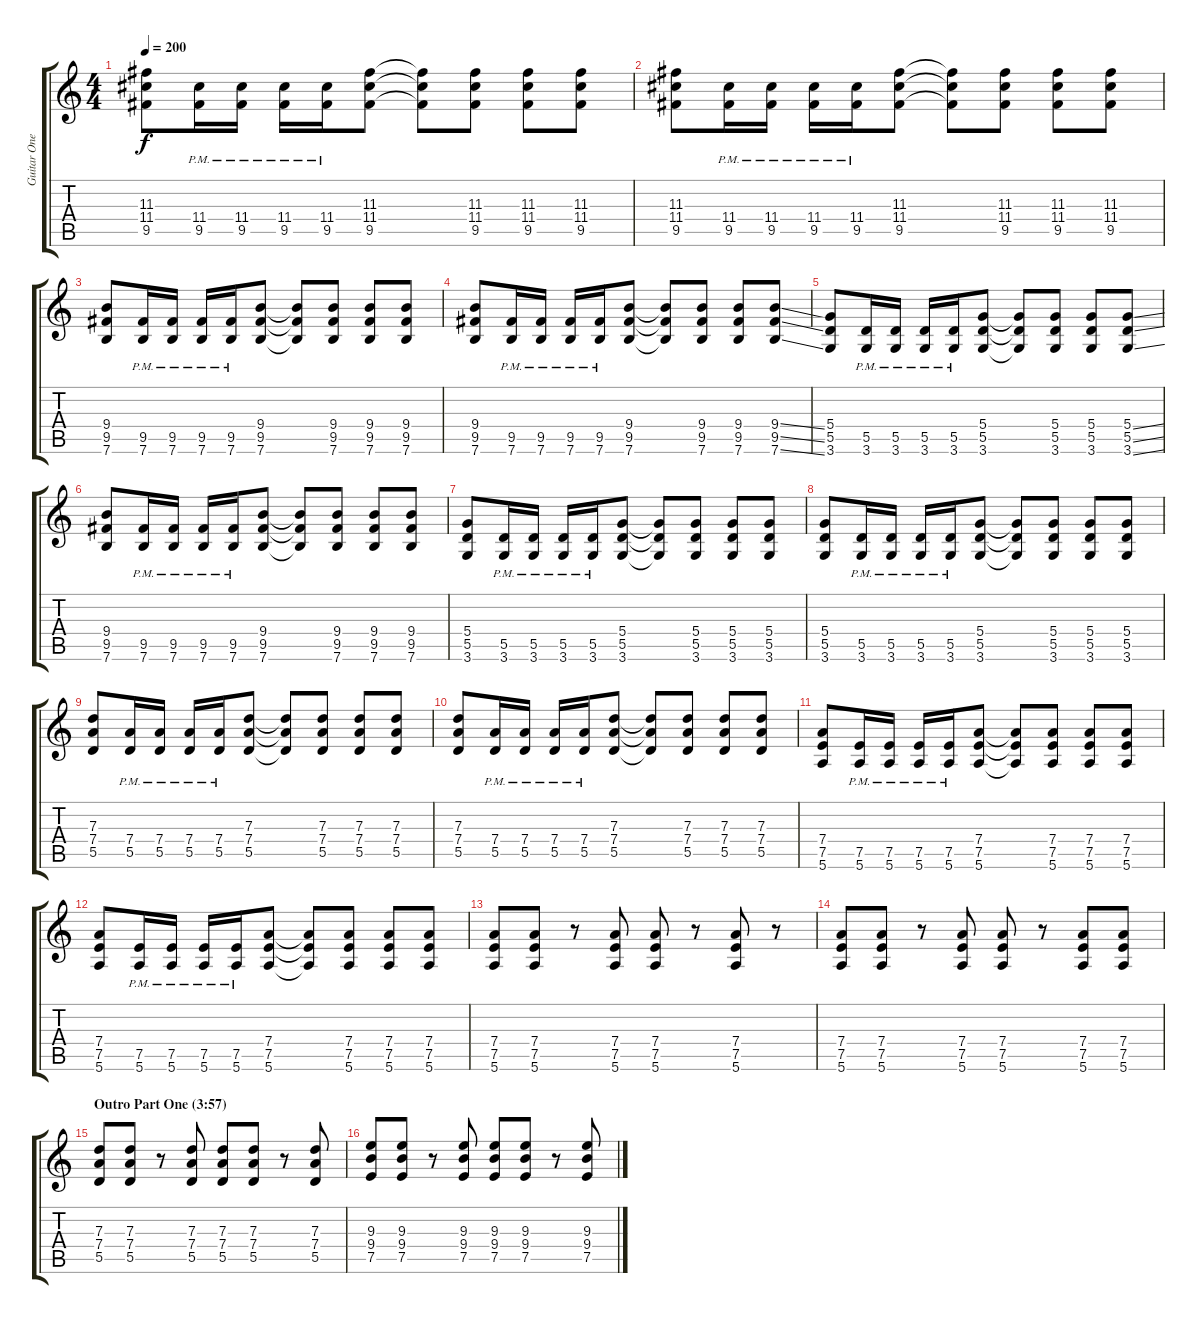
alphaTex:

\track ("Guitar One" "Guitar One") {instrument distortionguitar}
\staff {score tabs}
\tuning (E4 B3 G3 D3 A2 E2) {hide}
\ts (4 4)
\tempo 200
\clef g2
\ks c
(11.3 11.4 9.5).8{dy f} (11.4{pm} 9.5{pm}).16 (11.4{pm} 9.5{pm}).16 (11.4{pm} 9.5{pm}).16 (11.4{pm} 9.5{pm}).16 (11.3 11.4 9.5).8 (11.3{t} 11.4{t} 9.5{t}).8 (11.3 11.4 9.5).8 (11.3 11.4 9.5).8 (11.3 11.4 9.5).8 |
(11.3 11.4 9.5).8 (11.4{pm} 9.5{pm}).16 (11.4{pm} 9.5{pm}).16 (11.4{pm} 9.5{pm}).16 (11.4{pm} 9.5{pm}).16 (11.3 11.4 9.5).8 (11.3{t} 11.4{t} 9.5{t}).8 (11.3 11.4 9.5).8 (11.3 11.4 9.5).8 (11.3 11.4 9.5).8 |
(9.4 9.5 7.6).8 (9.5{pm} 7.6{pm}).16 (9.5{pm} 7.6{pm}).16 (9.5{pm} 7.6{pm}).16 (9.5{pm} 7.6{pm}).16 (9.4 9.5 7.6).8 (9.4{t} 9.5{t} 7.6{t}).8 (9.4 9.5 7.6).8 (9.4 9.5 7.6).8 (9.4 9.5 7.6).8 |
(9.4 9.5 7.6).8 (9.5{pm} 7.6{pm}).16 (9.5{pm} 7.6{pm}).16 (9.5{pm} 7.6{pm}).16 (9.5{pm} 7.6{pm}).16 (9.4 9.5 7.6).8 (9.4{t} 9.5{t} 7.6{t}).8 (9.4 9.5 7.6).8 (9.4 9.5 7.6).8 (9.4{ss} 9.5{ss} 7.6{ss}).8 |
(5.4 5.5 3.6).8 (5.5{pm} 3.6{pm}).16 (5.5{pm} 3.6{pm}).16 (5.5{pm} 3.6{pm}).16 (5.5{pm} 3.6{pm}).16 (5.4 5.5 3.6).8 (5.4{t} 5.5{t} 3.6{t}).8 (5.4 5.5 3.6).8 (5.4 5.5 3.6).8 (5.4{ss} 5.5{ss} 3.6{ss}).8 |
(9.4 9.5 7.6).8 (9.5{pm} 7.6{pm}).16 (9.5{pm} 7.6{pm}).16 (9.5{pm} 7.6{pm}).16 (9.5{pm} 7.6{pm}).16 (9.4 9.5 7.6).8 (9.4{t} 9.5{t} 7.6{t}).8 (9.4 9.5 7.6).8 (9.4 9.5 7.6).8 (9.4 9.5 7.6).8 |
(5.4 5.5 3.6).8 (5.5{pm} 3.6{pm}).16 (5.5{pm} 3.6{pm}).16 (5.5{pm} 3.6{pm}).16 (5.5{pm} 3.6{pm}).16 (5.4 5.5 3.6).8 (5.4{t} 5.5{t} 3.6{t}).8 (5.4 5.5 3.6).8 (5.4 5.5 3.6).8 (5.4 5.5 3.6).8 |
(5.4 5.5 3.6).8 (5.5{pm} 3.6{pm}).16 (5.5{pm} 3.6{pm}).16 (5.5{pm} 3.6{pm}).16 (5.5{pm} 3.6{pm}).16 (5.4 5.5 3.6).8 (5.4{t} 5.5{t} 3.6{t}).8 (5.4 5.5 3.6).8 (5.4 5.5 3.6).8 (5.4 5.5 3.6).8 |
(7.3 7.4 5.5).8 (7.4{pm} 5.5{pm}).16 (7.4{pm} 5.5{pm}).16 (7.4{pm} 5.5{pm}).16 (7.4{pm} 5.5{pm}).16 (7.3 7.4 5.5).8 (7.3{t} 7.4{t} 5.5{t}).8 (7.3 7.4 5.5).8 (7.3 7.4 5.5).8 (7.3 7.4 5.5).8 |
(7.3 7.4 5.5).8 (7.4{pm} 5.5{pm}).16 (7.4{pm} 5.5{pm}).16 (7.4{pm} 5.5{pm}).16 (7.4{pm} 5.5{pm}).16 (7.3 7.4 5.5).8 (7.3{t} 7.4{t} 5.5{t}).8 (7.3 7.4 5.5).8 (7.3 7.4 5.5).8 (7.3 7.4 5.5).8 |
(7.4 7.5 5.6).8 (7.5{pm} 5.6{pm}).16 (7.5{pm} 5.6{pm}).16 (7.5{pm} 5.6{pm}).16 (7.5{pm} 5.6{pm}).16 (7.4 7.5 5.6).8 (7.4{t} 7.5{t} 5.6{t}).8 (7.4 7.5 5.6).8 (7.4 7.5 5.6).8 (7.4 7.5 5.6).8 |
(7.4 7.5 5.6).8 (7.5{pm} 5.6{pm}).16 (7.5{pm} 5.6{pm}).16 (7.5{pm} 5.6{pm}).16 (7.5{pm} 5.6{pm}).16 (7.4 7.5 5.6).8 (7.4{t} 7.5{t} 5.6{t}).8 (7.4 7.5 5.6).8 (7.4 7.5 5.6).8 (7.4 7.5 5.6).8 |
(7.4 7.5 5.6).8 (7.4 7.5 5.6).8 r.8 (7.4 7.5 5.6).8 (7.4 7.5 5.6).8 r.8 (7.4 7.5 5.6).8 r.8 |
(7.4 7.5 5.6).8 (7.4 7.5 5.6).8 r.8 (7.4 7.5 5.6).8 (7.4 7.5 5.6).8 r.8 (7.4 7.5 5.6).8 (7.4 7.5 5.6).8 |
\section ("" "Outro Part One (3:57)")
(7.3 7.4 5.5).8 (7.3 7.4 5.5).8 r.8 (7.3 7.4 5.5).8 (7.3 7.4 5.5).8 (7.3 7.4 5.5).8 r.8 (7.3 7.4 5.5).8 |
(9.3 9.4 7.5).8 (9.3 9.4 7.5).8 r.8 (9.3 9.4 7.5).8 (9.3 9.4 7.5).8 (9.3 9.4 7.5).8 r.8 (9.3 9.4 7.5).8
